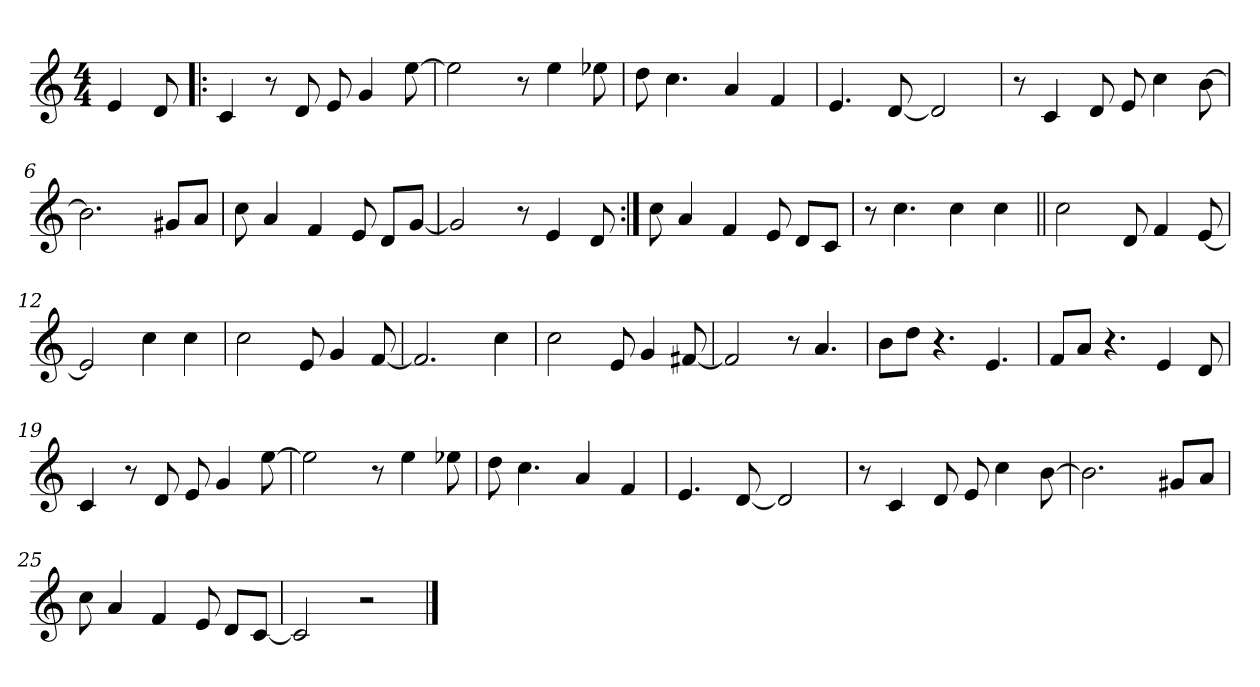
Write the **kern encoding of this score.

**kern
*part1
*staff1
*clefG2
*k[]
*C:
*M4/4
=
4e/
8d/
=1!|:
4c/
8r
8d/
8e/
4g/
[8ee\
=2
2ee\]
8r
4ee\
8ee-X\
=3
8dd\
4.cc\
4a/
4f/
=4
4.e/
[8d/
2d/]
!!LO:LB:g=z
=5
8r
4c/
8d/
8e/
4cc\
[8b\
=6
2.b\]
8g#X/L
8a/J
=7
8cc\
4a/
4f/
8e/
8d/L
[8g/J
=8
2g/]
8r
4e/
8d/
=9:|!
8cc\
4a/
4f/
8e/
8d/L
8c/J
!!LO:LB:g=z
=10
8r
4.cc\
4cc\
4cc\
=11||
2cc\
8d/
4f/
[8e/
=12
2e/]
4cc\
4cc\
=13
2cc\
8e/
4g/
[8f/
=14
2.f/]
4cc\
=15
2cc\
8e/
4g/
[8f#X/
!!LO:LB:g=z
=16
2f#/]
8r
4.a/
=17
8b\L
8dd\J
4.r
4.e/
=18
8f/L
8a/J
4.r
4e/
8d/
=19
4c/
8r
8d/
8e/
4g/
[8ee\
=20
2ee\]
8r
4ee\
8ee-X\
=21
8dd\
4.cc\
4a/
4f/
!!LO:LB:g=z
=22
4.e/
[8d/
2d/]
=23
8r
4c/
8d/
8e/
4cc\
[8b\
=24
2.b\]
8g#X/L
8a/J
=25
8cc\
4a/
4f/
8e/
8d/L
[8c/J
=26
2c/]
2r
==
*-
